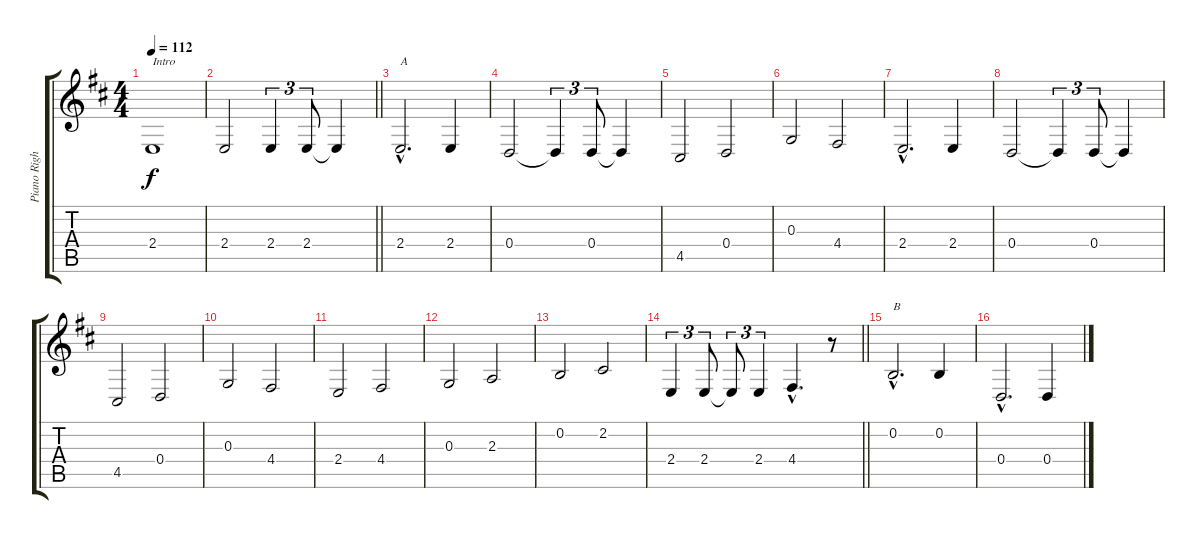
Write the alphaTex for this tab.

\track ("Piano Right Hand" "Piano Righ") {instrument acousticgrandpiano}
\staff {score tabs}
\tuning (E4 B3 G3 D3 A2 E2) {hide}
\ts (4 4)
\tempo 112
\clef g2
\ks d
2.4.1{txt "Intro" dy f instrument acousticgrandpiano} |
\barLineRight lightlight
2.4.2 2.4.4{tu (3 2)} 2.4.8{tu (3 2)} 2.4{t}.4 |
2.4{hac}.2{d txt "A"} 2.4.4 |
0.4.2 0.4{t}.4{tu (3 2)} 0.4.8{tu (3 2)} 0.4{t}.4 |
4.5.2 0.4.2 |
0.3.2 4.4.2 |
2.4{hac}.2{d} 2.4.4 |
0.4.2 0.4{t}.4{tu (3 2)} 0.4.8{tu (3 2)} 0.4{t}.4 |
4.5.2 0.4.2 |
0.3.2 4.4.2 |
2.4.2 4.4.2 |
0.3.2{volume 13} 2.3.2 |
0.2.2 2.2.2 |
\barLineRight lightlight
2.4.4{tu (3 2)} 2.4.8{tu (3 2)} 2.4{t}.8{tu (3 2)} 2.4.4{tu (3 2)} 4.4{hac}.4{d} r.8 |
0.2{hac}.2{d txt "B"} 0.2.4 |
0.4{hac}.2{d} 0.4.4
